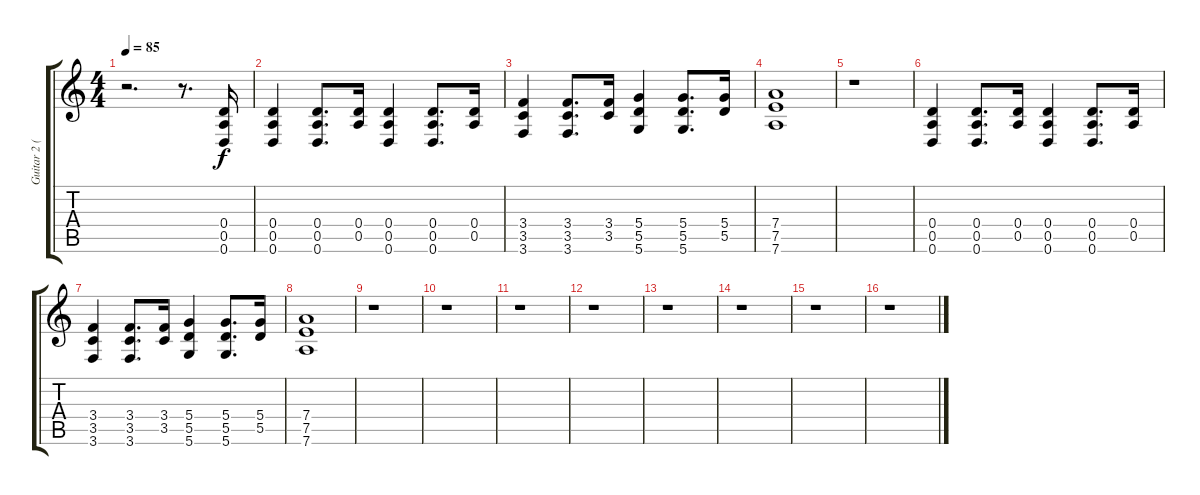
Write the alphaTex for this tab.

\track ("Guitar 2 (Noel)" "Guitar 2 (") {instrument distortionguitar}
\staff {score tabs}
\tuning (E4 B3 G3 D3 A2 D2) {hide}
\ts (4 4)
\tempo 85
\clef g2
\ks c
r.2{d dy f} r.8{d} (0.4 0.5 0.6).16 |
(0.4 0.5 0.6).4 (0.4 0.5 0.6).8{d} (0.4 0.5).16 (0.4 0.5 0.6).4 (0.4 0.5 0.6).8{d} (0.4 0.5).16 |
(3.4 3.5 3.6).4 (3.4 3.5 3.6).8{d} (3.4 3.5).16 (5.4 5.5 5.6).4 (5.4 5.5 5.6).8{d} (5.4 5.5).16 |
(7.4 7.5 7.6).1 |
r.1 |
(0.4 0.5 0.6).4 (0.4 0.5 0.6).8{d} (0.4 0.5).16 (0.4 0.5 0.6).4 (0.4 0.5 0.6).8{d} (0.4 0.5).16 |
(3.4 3.5 3.6).4 (3.4 3.5 3.6).8{d} (3.4 3.5).16 (5.4 5.5 5.6).4 (5.4 5.5 5.6).8{d} (5.4 5.5).16 |
(7.4 7.5 7.6).1 |
r.1 |
r.1 |
r.1 |
r.1 |
r.1 |
r.1 |
r.1 |
r.1
